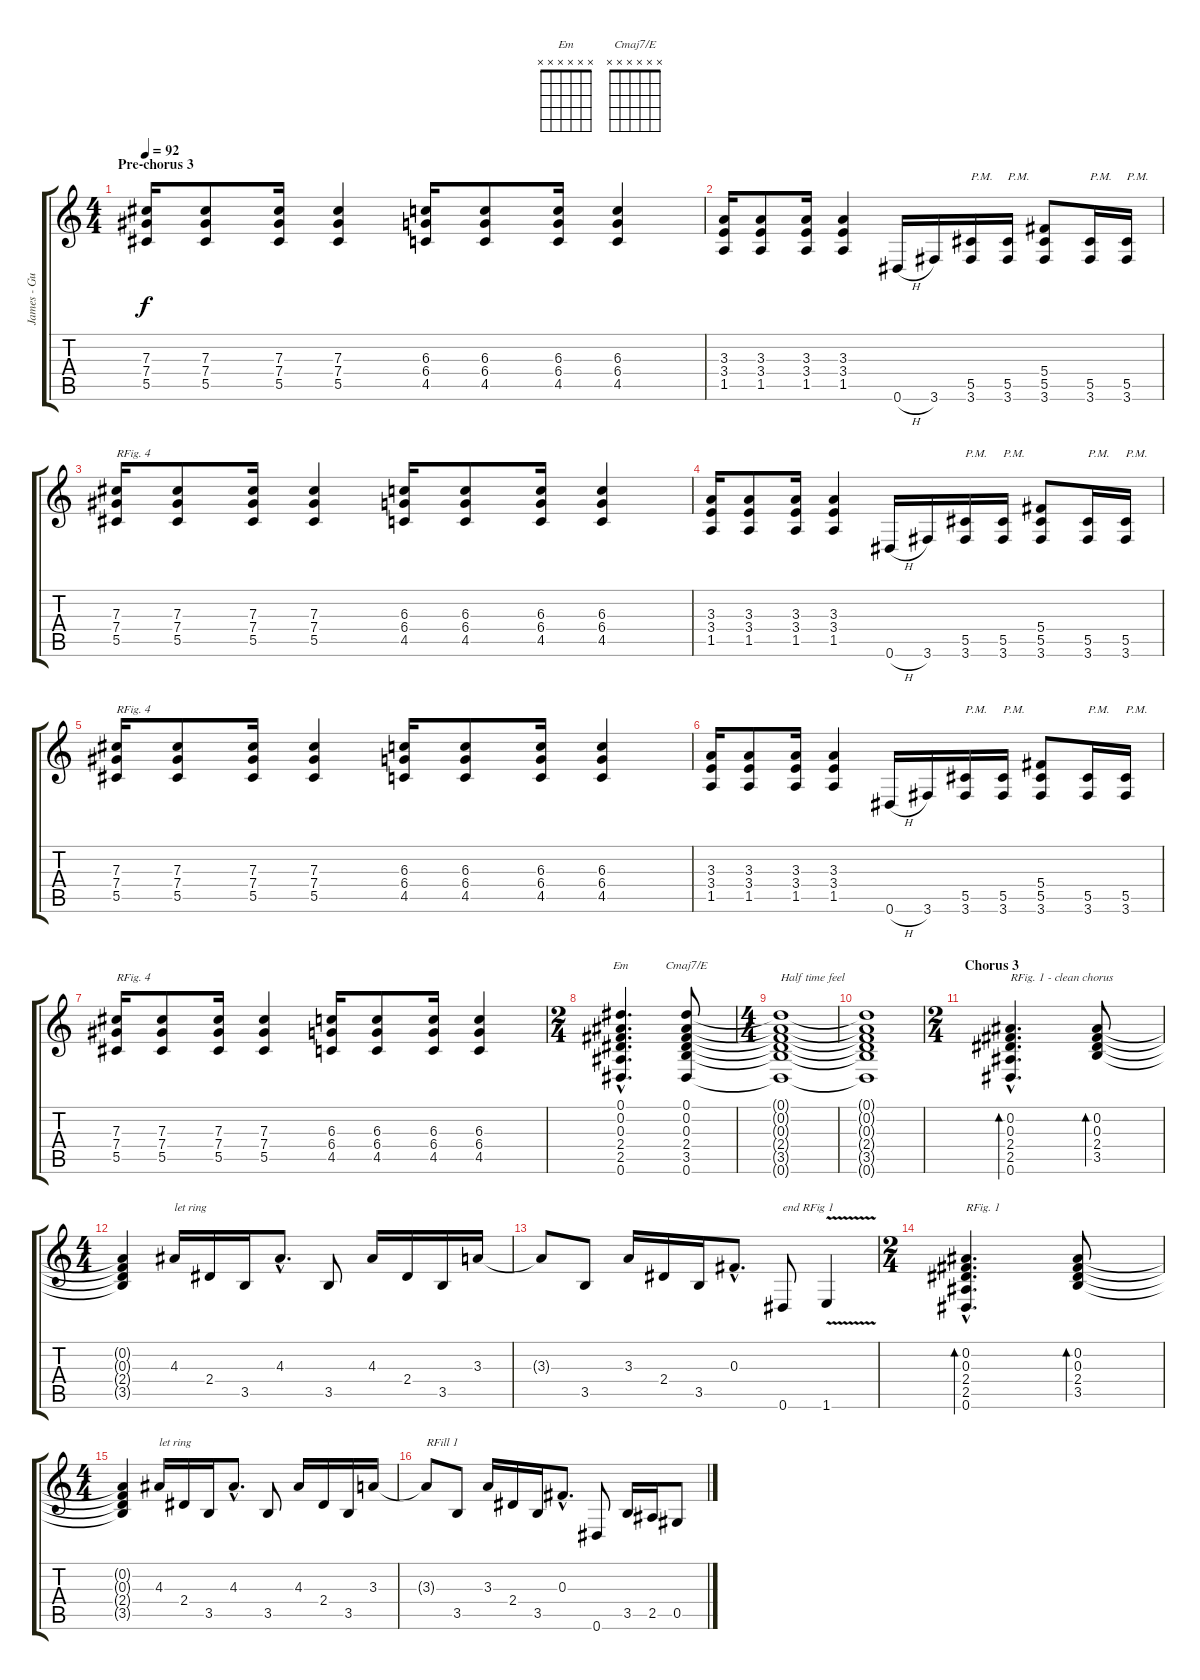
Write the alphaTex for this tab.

\track ("James - Guitar" "James - Gu") {instrument distortionguitar}
\staff {score tabs}
\tuning (Eb4 Bb3 Gb3 Db3 Ab2 Eb2) {hide}
\chord ("Em" x x x x x x)
\chord ("Cmaj7/E" x x x x x x)
\ts (4 4)
\section ("" "Pre-chorus 3")
\tempo 92
\clef g2
\ks c
(7.3 7.4 5.5).16{dy f} (7.3 7.4 5.5).8 (7.3 7.4 5.5).16 (7.3 7.4 5.5).4 (6.3 6.4 4.5).16 (6.3 6.4 4.5).8 (6.3 6.4 4.5).16 (6.3 6.4 4.5).4 |
(3.3 3.4 1.5).16 (3.3 3.4 1.5).8 (3.3 3.4 1.5).16 (3.3 3.4 1.5).4 0.6{h}.16 3.6.16 (5.5 3.6).16{txt "P.M."} (5.5 3.6).16{txt "P.M."} (5.4 5.5 3.6).8 (5.5 3.6).16{txt "P.M."} (5.5 3.6).16{txt "P.M."} |
(7.3 7.4 5.5).16{txt "RFig. 4"} (7.3 7.4 5.5).8 (7.3 7.4 5.5).16 (7.3 7.4 5.5).4 (6.3 6.4 4.5).16 (6.3 6.4 4.5).8 (6.3 6.4 4.5).16 (6.3 6.4 4.5).4 |
(3.3 3.4 1.5).16 (3.3 3.4 1.5).8 (3.3 3.4 1.5).16 (3.3 3.4 1.5).4 0.6{h}.16 3.6.16 (5.5 3.6).16{txt "P.M."} (5.5 3.6).16{txt "P.M."} (5.4 5.5 3.6).8 (5.5 3.6).16{txt "P.M."} (5.5 3.6).16{txt "P.M."} |
(7.3 7.4 5.5).16{txt "RFig. 4"} (7.3 7.4 5.5).8 (7.3 7.4 5.5).16 (7.3 7.4 5.5).4 (6.3 6.4 4.5).16 (6.3 6.4 4.5).8 (6.3 6.4 4.5).16 (6.3 6.4 4.5).4 |
(3.3 3.4 1.5).16 (3.3 3.4 1.5).8 (3.3 3.4 1.5).16 (3.3 3.4 1.5).4 0.6{h}.16 3.6.16 (5.5 3.6).16{txt "P.M."} (5.5 3.6).16{txt "P.M."} (5.4 5.5 3.6).8 (5.5 3.6).16{txt "P.M."} (5.5 3.6).16{txt "P.M."} |
(7.3 7.4 5.5).16{txt "RFig. 4"} (7.3 7.4 5.5).8 (7.3 7.4 5.5).16 (7.3 7.4 5.5).4 (6.3 6.4 4.5).16 (6.3 6.4 4.5).8 (6.3 6.4 4.5).16 (6.3 6.4 4.5).4 |
\ts (2 4)
(0.1{hac} 0.2{hac} 0.3{hac} 2.4{hac} 2.5{hac} 0.6{hac}).4{d ch "Em"} (0.1 0.2 0.3 2.4 3.5 0.6).8{ch "Cmaj7/E"} |
\ts (4 4)
(0.1{t} 0.2{t} 0.3{t} 2.4{t} 3.5{t} 0.6{t}).1{txt "Half time feel"} |
(0.1{t} 0.2{t} 0.3{t} 2.4{t} 3.5{t} 0.6{t}).1 |
\ts (2 4)
\section ("" "Chorus 3")
(0.2{hac} 0.3{hac} 2.4{hac} 2.5{hac} 0.6{hac}).4{d bd 60 txt "RFig. 1 - clean chorus" instrument electricguitarjazz} (0.2 0.3 2.4 3.5).8{bd 60} |
\ts (4 4)
(0.2{t} 0.3{t} 2.4{t} 3.5{t}).4 4.3.16{txt "let ring"} 2.4.16 3.5.16 4.3{hac}.8{d} 3.5.8 4.3.16 2.4.16 3.5.16 3.3.16 |
3.3{t}.8 3.5.8 3.3.16 2.4.16 3.5.16 0.3{hac}.8{d} 0.6.8{txt "end RFig 1"} 1.6{v}.4 |
\ts (2 4)
(0.2{hac} 0.3{hac} 2.4{hac} 2.5{hac} 0.6{hac}).4{d bd 60 txt "RFig. 1"} (0.2 0.3 2.4 3.5).8{bd 60} |
\ts (4 4)
(0.2{t} 0.3{t} 2.4{t} 3.5{t}).4 4.3.16{txt "let ring"} 2.4.16 3.5.16 4.3{hac}.8{d} 3.5.8 4.3.16 2.4.16 3.5.16 3.3.16 |
3.3{t}.8{txt "RFill 1"} 3.5.8 3.3.16 2.4.16 3.5.16 0.3{hac}.8{d} 0.6.8 3.5.16 2.5.16 0.5.8
